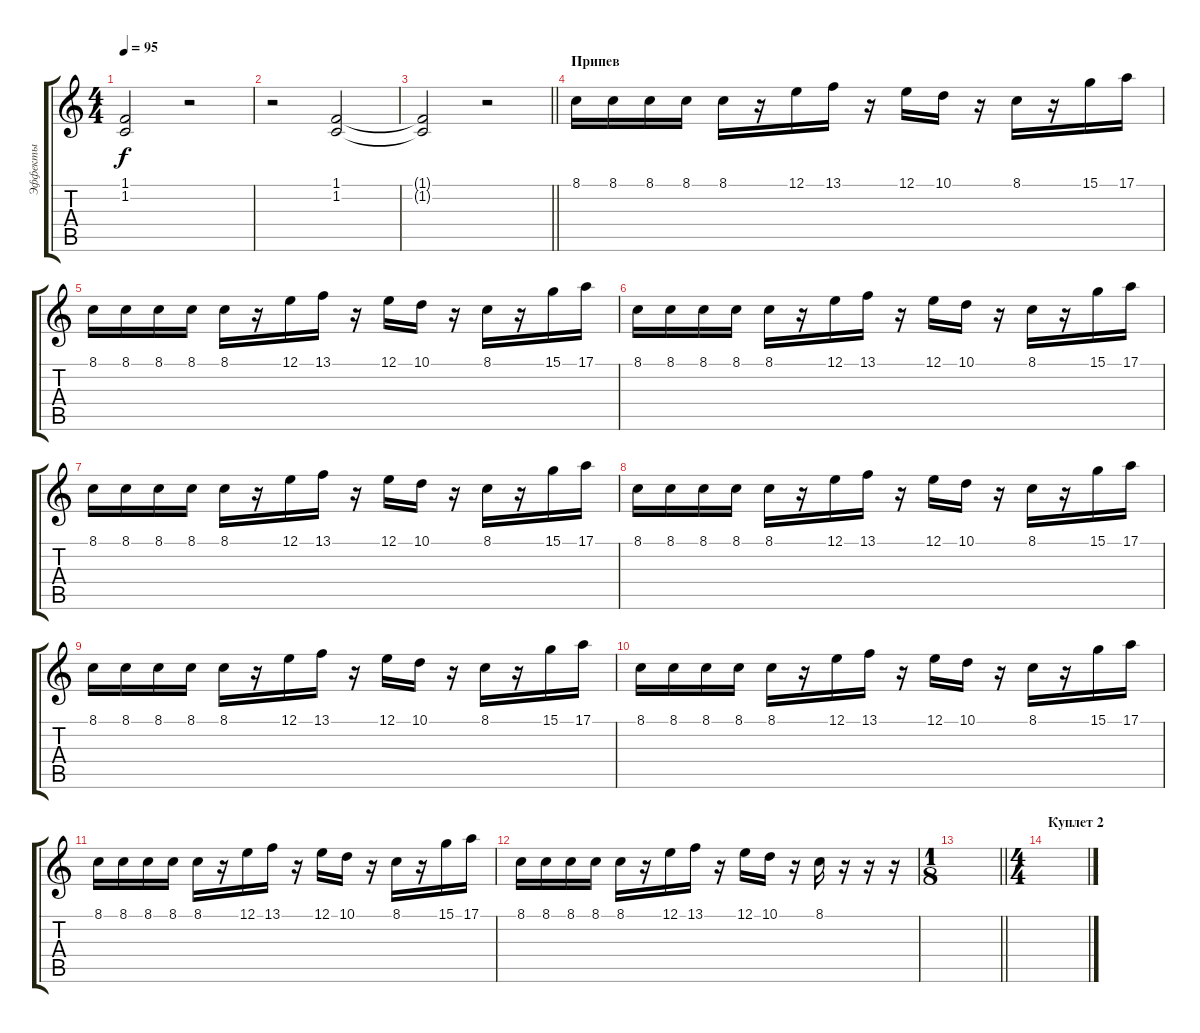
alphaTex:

\track ("Эффекты" "Эффекты") {instrument pizzicatostrings}
\staff {score tabs}
\tuning (E4 B3 G3 D3 A2 E2) {hide}
\ts (4 4)
\tempo 95
\clef g2
\ks c
(1.1{t} 1.2{t}).2{dy f} r.2 |
r.2 (1.1 1.2).2{instrument applause} |
\barLineRight lightlight
(1.1{t} 1.2{t}).2 r.2 |
\section ("" "Припев")
8.1.16{instrument pizzicatostrings} 8.1.16 8.1.16 8.1.16 8.1.16 r.16 12.1.16 13.1.16 r.16 12.1.16 10.1.16 r.16 8.1.16 r.16 15.1.16 17.1.16 |
8.1.16 8.1.16 8.1.16 8.1.16 8.1.16 r.16 12.1.16 13.1.16 r.16 12.1.16 10.1.16 r.16 8.1.16 r.16 15.1.16 17.1.16 |
8.1.16 8.1.16 8.1.16 8.1.16 8.1.16 r.16 12.1.16 13.1.16 r.16 12.1.16 10.1.16 r.16 8.1.16 r.16 15.1.16 17.1.16 |
8.1.16 8.1.16 8.1.16 8.1.16 8.1.16 r.16 12.1.16 13.1.16 r.16 12.1.16 10.1.16 r.16 8.1.16 r.16 15.1.16 17.1.16 |
8.1.16 8.1.16 8.1.16 8.1.16 8.1.16 r.16 12.1.16 13.1.16 r.16 12.1.16 10.1.16 r.16 8.1.16 r.16 15.1.16 17.1.16 |
8.1.16 8.1.16 8.1.16 8.1.16 8.1.16 r.16 12.1.16 13.1.16 r.16 12.1.16 10.1.16 r.16 8.1.16 r.16 15.1.16 17.1.16 |
8.1.16 8.1.16 8.1.16 8.1.16 8.1.16 r.16 12.1.16 13.1.16 r.16 12.1.16 10.1.16 r.16 8.1.16 r.16 15.1.16 17.1.16 |
8.1.16 8.1.16 8.1.16 8.1.16 8.1.16 r.16 12.1.16 13.1.16 r.16 12.1.16 10.1.16 r.16 8.1.16 r.16 15.1.16 17.1.16 |
8.1.16 8.1.16 8.1.16 8.1.16 8.1.16 r.16 12.1.16 13.1.16 r.16 12.1.16 10.1.16 r.16 8.1.16 r.16 r.16 r.16 |
\ts (1 8)
\barLineRight lightlight
|
\ts (4 4)
\section ("" "Куплет 2")
